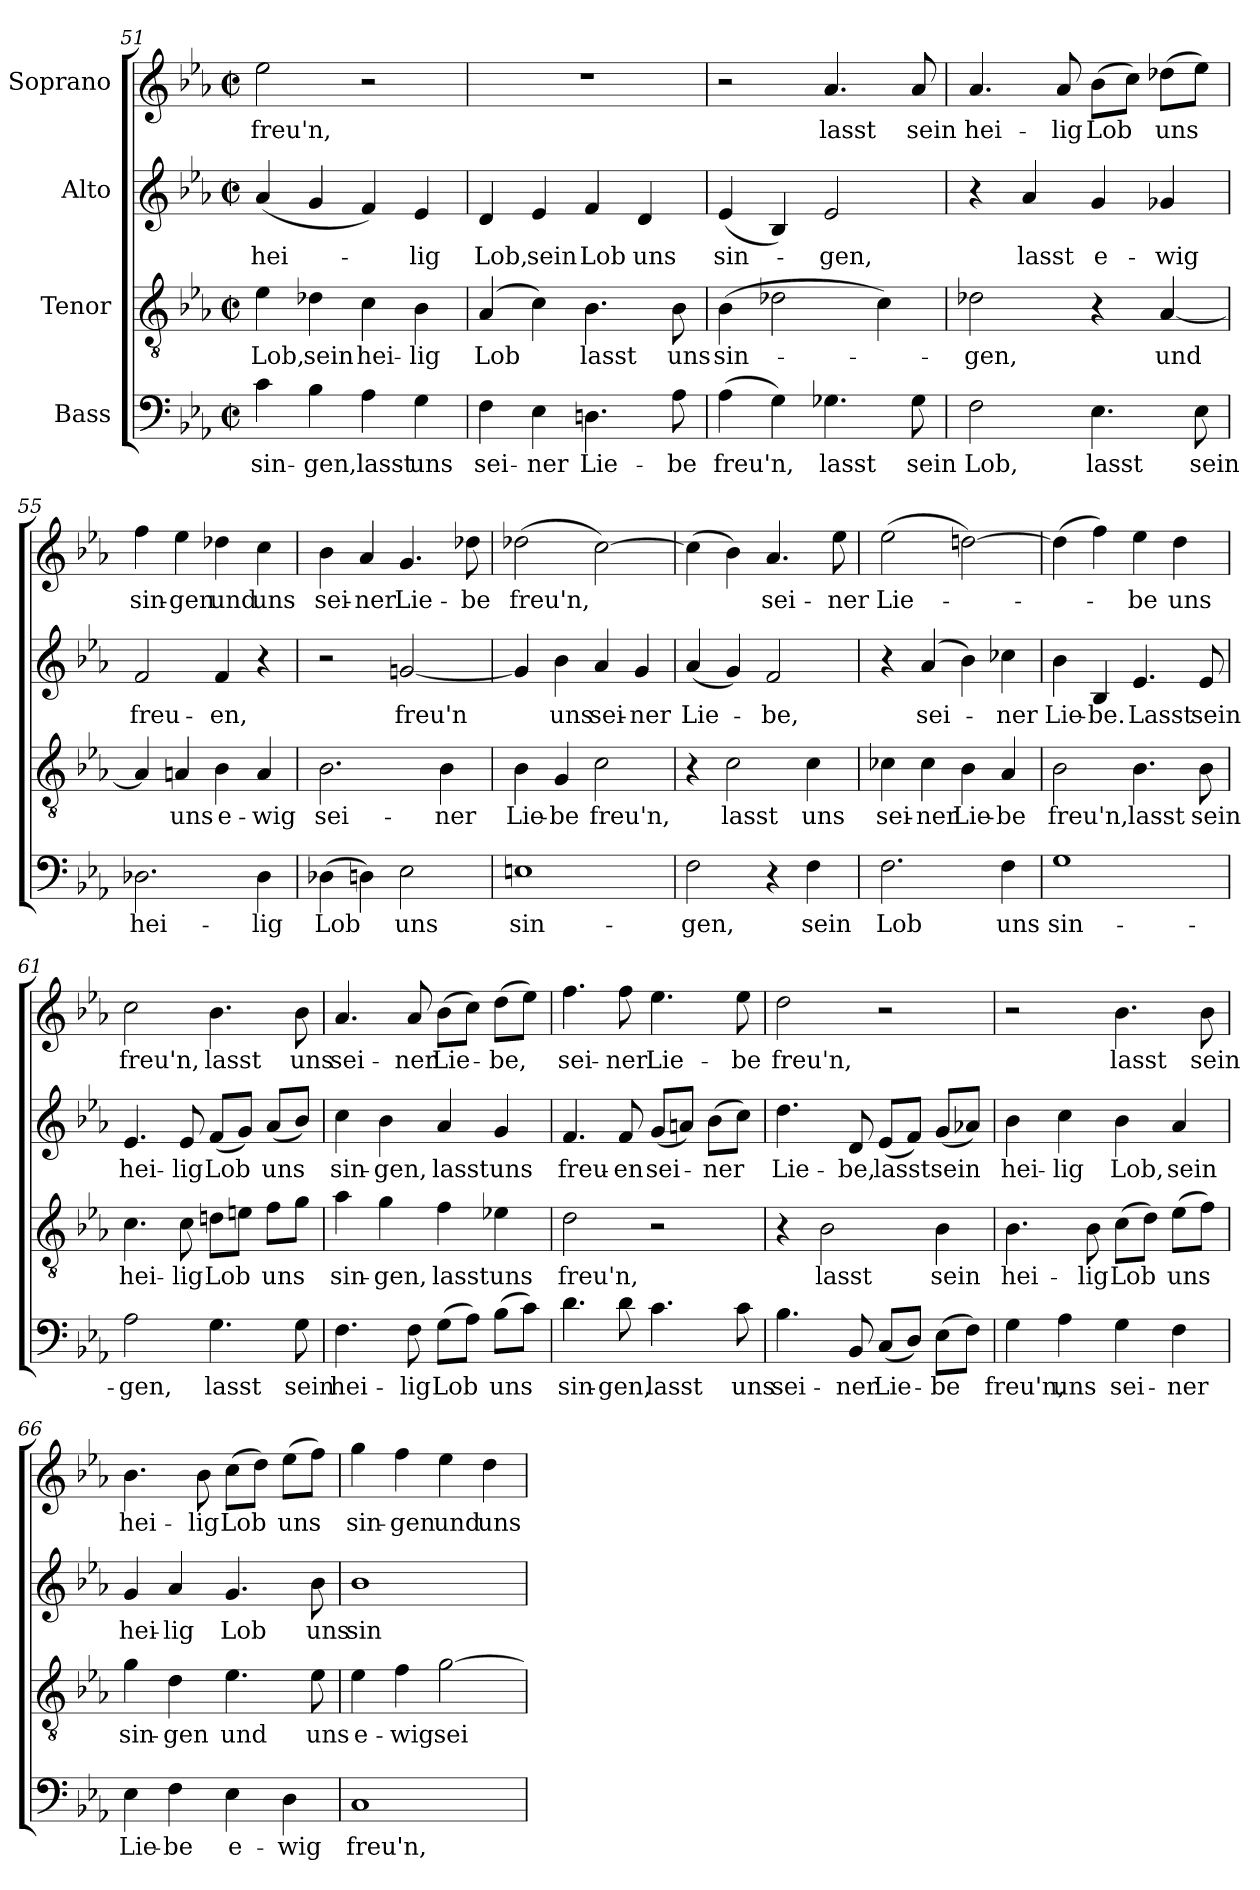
**kern	**text	**kern	**text	**kern	**text	**kern	**text
*part4	*part4	*part3	*part3	*part2	*part2	*part1	*part1
*staff4	*staff4	*staff3	*staff3	*staff2	*staff2	*staff1	*staff1
*I"Bass	*	*I"Tenor	*	*I"Alto	*	*I"Soprano	*
*clefF4	*	*clefGv2	*	*clefG2	*	*clefG2	*
*k[b-e-a-]	*	*k[b-e-a-]	*	*k[b-e-a-]	*	*k[b-e-a-]	*
*E-:	*	*E-:	*	*E-:	*	*E-:	*
*M2/2	*	*M2/2	*	*M2/2	*	*M2/2	*
*met(c|)	*	*met(c|)	*	*met(c|)	*	*met(c|)	*
=51	=51	=51	=51	=51	=51	=51	=51
!	!LO:LY:b	!	!LO:LY:b	!	!LO:LY:b	!	!LO:LY:b
4c\	sin-	4e-\	Lob,	(<4a-/	hei-	2ee-\	freu'n,
!	!LO:LY:b	!	!LO:LY:b	!	!	!	!
4B-\	-gen,	4d-X\	sein	4g/	.	.	.
!	!LO:LY:b	!	!LO:LY:b	!	!	!	!
4A-\	lasst	4c\	hei-	4f/)	.	2r	.
!	!LO:LY:b	!	!LO:LY:b	!	!LO:LY:b	!	!
4G\	uns	4B-\	-lig	4e-/	-lig	.	.
!!LO:LB:g=z
=52	=52	=52	=52	=52	=52	=52	=52
!	!LO:LY:b	!	!LO:LY:b	!	!LO:LY:b	!	!
4F\	sei-	(4A-/	Lob	4d/	Lob,	1r	.
!	!LO:LY:b	!	!	!	!LO:LY:b	!	!
4E-\	-ner	4c\)	.	4e-/	sein	.	.
!	!LO:LY:b	!	!LO:LY:b	!	!LO:LY:b	!	!
4.Dn\	Lie-	4.B-\	lasst	4f/	Lob	.	.
!	!	!	!	!	!LO:LY:b	!	!
.	.	.	.	4d/	uns	.	.
!	!LO:LY:b	!	!LO:LY:b	!	!	!	!
8A-\	-be	8B-\	uns	.	.	.	.
=53	=53	=53	=53	=53	=53	=53	=53
!	!LO:LY:b	!	!LO:LY:b	!	!LO:LY:b	!	!
(>4A-\	freu'n,	(>4B-\	sin-	(<4e-/	sin-	2r	.
4G\)	.	2d-X\	.	4B-/)	.	.	.
!	!LO:LY:b	!	!	!	!LO:LY:b	!	!LO:LY:b
4.G-X\	lasst	.	.	2e-/	-gen,	4.a-/	lasst
.	.	4c\)	.	.	.	.	.
!	!LO:LY:b	!	!	!	!	!	!LO:LY:b
8G-\	sein	.	.	.	.	8a-/	sein
=54	=54	=54	=54	=54	=54	=54	=54
!	!LO:LY:b	!	!LO:LY:b	!	!	!	!LO:LY:b
2F\	Lob,	2d-X\	-gen,	4r	.	4.a-/	hei-
!	!	!	!	!	!LO:LY:b	!	!
.	.	.	.	4a-/	lasst	.	.
!	!	!	!	!	!	!	!LO:LY:b
.	.	.	.	.	.	8a-/	-lig
!	!LO:LY:b	!	!	!	!LO:LY:b	!	!LO:LY:b
4.E-\	lasst	4r	.	4g/	e-	(>8b-\L	Lob
.	.	.	.	.	.	8cc\J)	.
!	!	!	!LO:LY:b	!	!LO:LY:b	!	!LO:LY:b
.	.	[4A-/	und	4g-X/	-wig	(>8dd-X\L	uns
!	!LO:LY:b	!	!	!	!	!	!
8E-\	sein	.	.	.	.	8ee-\J)	.
=55	=55	=55	=55	=55	=55	=55	=55
!	!LO:LY:b	!	!	!	!LO:LY:b	!	!LO:LY:b
2.D-X\	hei-	4A-/]	.	2f/	freu-	4ff\	sin-
!	!	!	!LO:LY:b	!	!	!	!LO:LY:b
.	.	4An/	uns	.	.	4ee-\	-gen
!	!	!	!LO:LY:b	!	!LO:LY:b	!	!LO:LY:b
.	.	4B-\	e-	4f/	-en,	4dd-X\	und
!	!LO:LY:b	!	!LO:LY:b	!	!	!	!LO:LY:b
4D-\	-lig	4A/	-wig	4r	.	4cc\	uns
!!LO:PB:g=z
=56	=56	=56	=56	=56	=56	=56	=56
!	!LO:LY:b	!	!LO:LY:b	!	!	!	!LO:LY:b
(>4D-X\	Lob	2.B-\	sei-	2r	.	4b-\	sei-
!	!	!	!	!	!	!	!LO:LY:b
4Dn\)	.	.	.	.	.	4a-/	-ner
!	!LO:LY:b	!	!	!	!LO:LY:b	!	!LO:LY:b
2E-\	uns	.	.	[2gn/	freu'n	4.g/	Lie-
!	!	!	!LO:LY:b	!	!	!	!
.	.	4B-\	-ner	.	.	.	.
!	!	!	!	!	!	!	!LO:LY:b
.	.	.	.	.	.	8dd-X\	-be
=57	=57	=57	=57	=57	=57	=57	=57
!	!LO:LY:b	!	!LO:LY:b	!	!	!	!LO:LY:b
1En	sin-	4B-\	Lie-	4g/]	.	(>2dd-X\	freu'n,
!	!	!	!LO:LY:b	!	!LO:LY:b	!	!
.	.	4G/	-be	4b-\	uns	.	.
!	!	!	!LO:LY:b	!	!LO:LY:b	!	!
.	.	2c\	freu'n,	4a-/	sei-	[2cc\)	.
!	!	!	!	!	!LO:LY:b	!	!
.	.	.	.	4g/	-ner	.	.
=58	=58	=58	=58	=58	=58	=58	=58
!	!LO:LY:b	!	!	!	!LO:LY:b	!	!
2F\	-gen,	4r	.	(<4a-/	Lie-	(>4cc\]	.
!	!	!	!LO:LY:b	!	!	!	!
.	.	2c\	lasst	4g/)	.	4b-\)	.
!	!	!	!	!	!LO:LY:b	!	!LO:LY:b
4r	.	.	.	2f/	-be,	4.a-/	sei-
!	!LO:LY:b	!	!LO:LY:b	!	!	!	!
4F\	sein	4c\	uns	.	.	.	.
!	!	!	!	!	!	!	!LO:LY:b
.	.	.	.	.	.	8ee-\	-ner
=59	=59	=59	=59	=59	=59	=59	=59
!	!LO:LY:b	!	!LO:LY:b	!	!	!	!LO:LY:b
2.F\	Lob	4c-X\	sei-	4r	.	(>2ee-\	Lie-
!	!	!	!LO:LY:b	!	!LO:LY:b	!	!
.	.	4c-\	-ner	(4a-/	sei-	.	.
!	!	!	!LO:LY:b	!	!	!	!
.	.	4B-\	Lie-	4b-\)	.	[2ddn\)	.
!	!LO:LY:b	!	!LO:LY:b	!	!LO:LY:b	!	!
4F\	uns	4A-/	-be	4cc-X\	-ner	.	.
!!LO:LB:g=z
=60	=60	=60	=60	=60	=60	=60	=60
!	!LO:LY:b	!	!LO:LY:b	!	!LO:LY:b	!	!
1G	sin-	2B-\	freu'n,	4b-\	Lie-	(>4dd\]	.
!	!	!	!	!	!LO:LY:b	!	!
.	.	.	.	4B-/	-be.	4ff\)	.
!	!	!	!LO:LY:b	!	!LO:LY:b	!	!LO:LY:b
.	.	4.B-\	lasst	4.e-/	Lasst	4ee-\	-be
!	!	!	!	!	!	!	!LO:LY:b
.	.	.	.	.	.	4dd\	uns
!	!	!	!LO:LY:b	!	!LO:LY:b	!	!
.	.	8B-\	sein	8e-/	sein	.	.
=61	=61	=61	=61	=61	=61	=61	=61
!	!LO:LY:b	!	!LO:LY:b	!	!LO:LY:b	!	!LO:LY:b
2A-\	-gen,	4.c\	hei-	4.e-/	hei-	2cc\	freu'n,
!	!	!	!LO:LY:b	!	!LO:LY:b	!	!
.	.	8c\	-lig	8e-/	-lig	.	.
!	!LO:LY:b	!	!LO:LY:b	!	!LO:LY:b	!	!LO:LY:b
4.G\	lasst	8dn\L	Lob	(<8f/L	Lob	4.b-\	lasst
.	.	8en\J	.	8g/J)	.	.	.
!	!	!	!LO:LY:b	!	!LO:LY:b	!	!
.	.	8f\L	uns	(<8a-/L	uns	.	.
!	!LO:LY:b	!	!	!	!	!	!LO:LY:b
8G\	sein	8g\J	.	8b-/J)	.	8b-\	uns
=62	=62	=62	=62	=62	=62	=62	=62
!	!LO:LY:b	!	!LO:LY:b	!	!LO:LY:b	!	!LO:LY:b
4.F\	hei-	4a-\	sin-	4cc\	sin-	4.a-/	sei-
!	!	!	!LO:LY:b	!	!LO:LY:b	!	!
.	.	4g\	-gen,	4b-\	-gen,	.	.
!	!LO:LY:b	!	!	!	!	!	!LO:LY:b
8F\	-lig	.	.	.	.	8a-/	-ner
!	!LO:LY:b	!	!LO:LY:b	!	!LO:LY:b	!	!LO:LY:b
(>8G\L	Lob	4f\	lasst	4a-/	lasst	(>8b-\L	Lie-
8A-\J)	.	.	.	.	.	8cc\J)	.
!	!LO:LY:b	!	!LO:LY:b	!	!LO:LY:b	!	!LO:LY:b
(>8B-\L	uns	4e-X\	uns	4g/	uns	(>8dd\L	-be,
8c\J)	.	.	.	.	.	8ee-\J)	.
=63	=63	=63	=63	=63	=63	=63	=63
!	!LO:LY:b	!	!LO:LY:b	!	!LO:LY:b	!	!LO:LY:b
4.d\	sin-	2d\	freu'n,	4.f/	freu-	4.ff\	sei-
!	!LO:LY:b	!	!	!	!LO:LY:b	!	!LO:LY:b
8d\	-gen,	.	.	8f/	-en	8ff\	-ner
!	!LO:LY:b	!	!	!	!LO:LY:b	!	!LO:LY:b
4.c\	lasst	2r	.	(<8g/L	sei-	4.ee-\	Lie-
.	.	.	.	8an/J)	.	.	.
!	!	!	!	!	!LO:LY:b	!	!
.	.	.	.	(>8b-\L	-ner	.	.
!	!LO:LY:b	!	!	!	!	!	!LO:LY:b
8c\	uns	.	.	8cc\J)	.	8ee-\	-be
!!LO:LB:g=z
=64	=64	=64	=64	=64	=64	=64	=64
!	!LO:LY:b	!	!	!	!LO:LY:b	!	!LO:LY:b
4.B-\	sei-	4r	.	4.dd\	Lie-	2dd\	freu'n,
!	!	!	!LO:LY:b	!	!	!	!
.	.	2B-\	lasst	.	.	.	.
!	!LO:LY:b	!	!	!	!LO:LY:b	!	!
8BB-/	-ner	.	.	8d/	-be,	.	.
!	!LO:LY:b	!	!	!	!LO:LY:b	!	!
(<8C/L	Lie-	.	.	(<8e-/L	lasst	2r	.
8D/J)	.	.	.	8f/J)	.	.	.
!	!LO:LY:b	!	!LO:LY:b	!	!LO:LY:b	!	!
(>8E-\L	-be	4B-\	sein	(<8g/L	sein	.	.
8F\J)	.	.	.	8a-X/J)	.	.	.
=65	=65	=65	=65	=65	=65	=65	=65
!	!LO:LY:b	!	!LO:LY:b	!	!LO:LY:b	!	!
4G\	freu'n,	4.B-\	hei-	4b-\	hei-	2r	.
!	!LO:LY:b	!	!	!	!LO:LY:b	!	!
4A-\	uns	.	.	4cc\	-lig	.	.
!	!	!	!LO:LY:b	!	!	!	!
.	.	8B-\	-lig	.	.	.	.
!	!LO:LY:b	!	!LO:LY:b	!	!LO:LY:b	!	!LO:LY:b
4G\	sei-	(>8c\L	Lob	4b-\	Lob,	4.b-\	lasst
.	.	8d\J)	.	.	.	.	.
!	!LO:LY:b	!	!LO:LY:b	!	!LO:LY:b	!	!
4F\	-ner	(>8e-\L	uns	4a-/	sein	.	.
!	!	!	!	!	!	!	!LO:LY:b
.	.	8f\J)	.	.	.	8b-\	sein
=66	=66	=66	=66	=66	=66	=66	=66
!	!LO:LY:b	!	!LO:LY:b	!	!LO:LY:b	!	!LO:LY:b
4E-\	Lie-	4g\	sin-	4g/	hei-	4.b-\	hei-
!	!LO:LY:b	!	!LO:LY:b	!	!LO:LY:b	!	!
4F\	-be	4d\	-gen	4a-/	-lig	.	.
!	!	!	!	!	!	!	!LO:LY:b
.	.	.	.	.	.	8b-\	-lig
!	!LO:LY:b	!	!LO:LY:b	!	!LO:LY:b	!	!LO:LY:b
4E-\	e-	4.e-\	und	4.g/	Lob	(>8cc\L	Lob
.	.	.	.	.	.	8dd\J)	.
!	!LO:LY:b	!	!	!	!	!	!LO:LY:b
4D\	-wig	.	.	.	.	(>8ee-\L	uns
!	!	!	!LO:LY:b	!	!LO:LY:b	!	!
.	.	8e-\	uns	8b-\	uns	8ff\J)	.
=67	=67	=67	=67	=67	=67	=67	=67
!	!LO:LY:b	!	!LO:LY:b	!	!LO:LY:b	!	!LO:LY:b
1C	freu'n,	4e-\	e-	1b-	sin-	4gg\	sin-
!	!	!	!LO:LY:b	!	!	!	!LO:LY:b
.	.	4f\	-wig	.	.	4ff\	-gen
!	!	!	!LO:LY:b	!	!	!	!LO:LY:b
.	.	[2g\	sei-	.	.	4ee-\	und
!	!	!	!	!	!	!	!LO:LY:b
.	.	.	.	.	.	4dd\	uns
=	=	=	=	=	=	=	=
*-	*-	*-	*-	*-	*-	*-	*-
